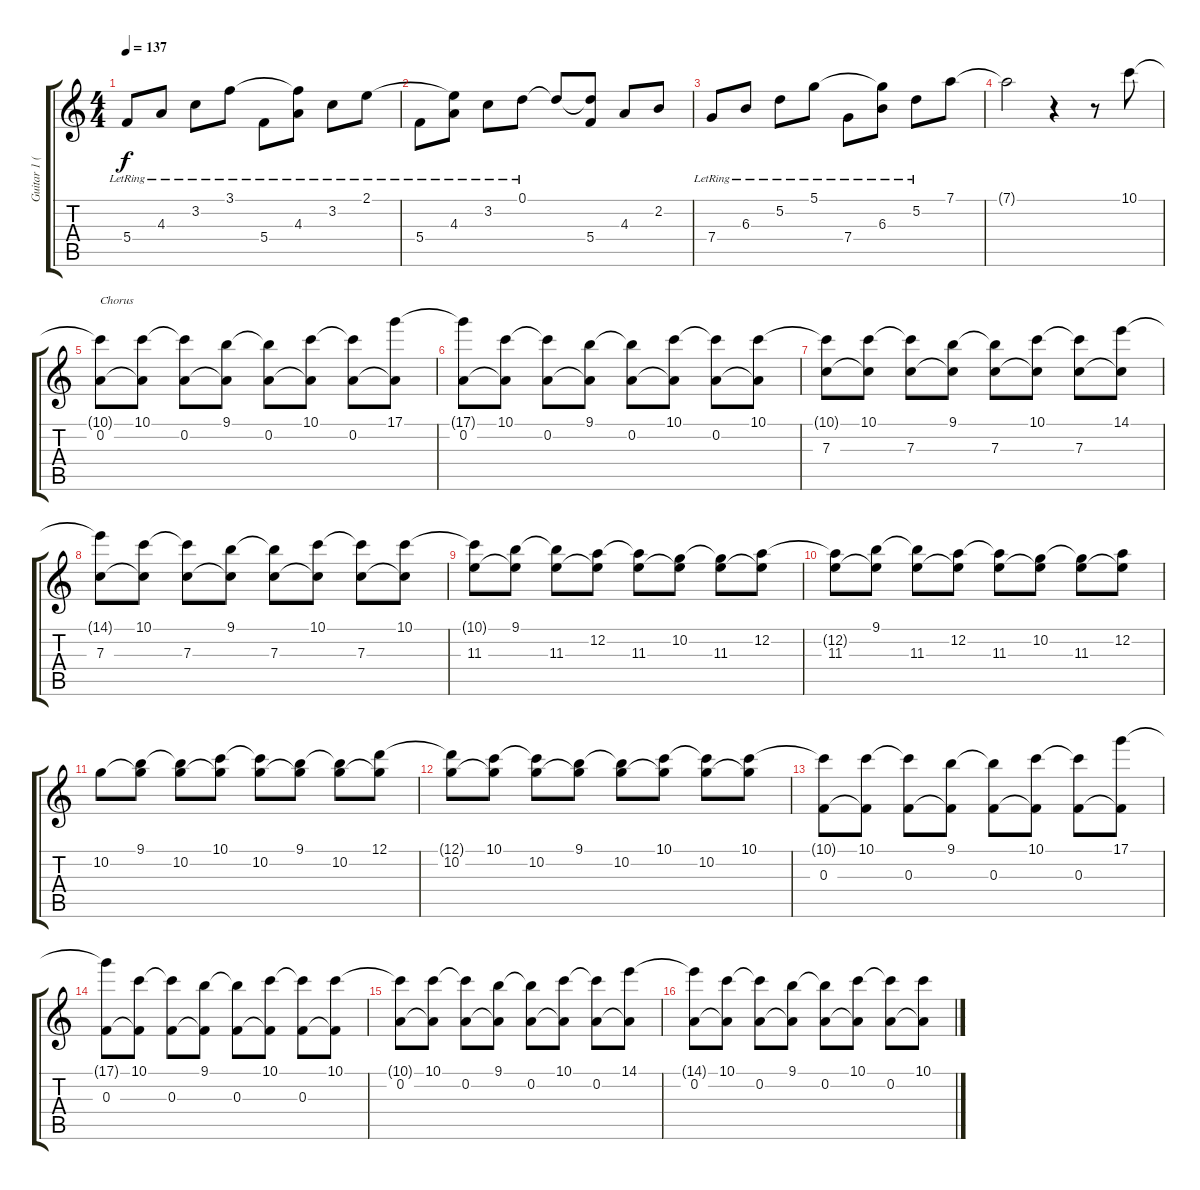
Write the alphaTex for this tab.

\track ("Guitar 1 (Clean)" "Guitar 1 (") {instrument acousticguitarnylon}
\staff {score tabs}
\tuning (D4 A3 F3 C3 G2 D2) {hide}
\ts (4 4)
\tempo 137
\clef g2
\ks c
5.4{lr}.8{dy f} 4.3{lr}.8 3.2{lr}.8 3.1{lr}.8 5.4{lr}.8 (3.1{t} 4.3{lr}).8 3.2{lr}.8 2.1{lr}.8 |
5.4{lr}.8 (2.1{t} 4.3{lr}).8 3.2{lr}.8 0.1{lr}.8 0.1{t}.8 (0.1{t} 5.4).8 4.3.8 2.2.8 |
7.4{lr}.8 6.3{lr}.8 5.2{lr}.8 5.1{lr}.8 7.4{lr}.8 (5.1{t} 6.3{lr}).8 5.2{lr}.8 7.1.8 |
7.1{t}.2 r.4 r.8 10.1.8 |
(10.1{t} 0.2).8{txt "Chorus"} (10.1 0.2{t}).8 (10.1{t} 0.2).8 (9.1 0.2{t}).8 (9.1{t} 0.2).8 (10.1 0.2{t}).8 (10.1{t} 0.2).8 (17.1 0.2{t}).8 |
(17.1{t} 0.2).8 (10.1 0.2{t}).8 (10.1{t} 0.2).8 (9.1 0.2{t}).8 (9.1{t} 0.2).8 (10.1 0.2{t}).8 (10.1{t} 0.2).8 (10.1 0.2{t}).8 |
(10.1{t} 7.3).8 (10.1 7.3{t}).8 (10.1{t} 7.3).8 (9.1 7.3{t}).8 (9.1{t} 7.3).8 (10.1 7.3{t}).8 (10.1{t} 7.3).8 (14.1 7.3{t}).8 |
(14.1{t} 7.3).8 (10.1 7.3{t}).8 (10.1{t} 7.3).8 (9.1 7.3{t}).8 (9.1{t} 7.3).8 (10.1 7.3{t}).8 (10.1{t} 7.3).8 (10.1 7.3{t}).8 |
(10.1{t} 11.3).8 (9.1 11.3{t}).8 (9.1{t} 11.3).8 (12.2 11.3{t}).8 (12.2{t} 11.3).8 (10.2 11.3{t}).8 (10.2{t} 11.3).8 (12.2 11.3{t}).8 |
(12.2{t} 11.3).8 (9.1 11.3{t}).8 (9.1{t} 11.3).8 (12.2 11.3{t}).8 (12.2{t} 11.3).8 (10.2 11.3{t}).8 (10.2{t} 11.3).8 (12.2 11.3{t}).8 |
10.2.8 (9.1 10.2{t}).8 (9.1{t} 10.2).8 (10.1 10.2{t}).8 (10.1{t} 10.2).8 (9.1 10.2{t}).8 (9.1{t} 10.2).8 (12.1 10.2{t}).8 |
(12.1{t} 10.2).8 (10.1 10.2{t}).8 (10.1{t} 10.2).8 (9.1 10.2{t}).8 (9.1{t} 10.2).8 (10.1 10.2{t}).8 (10.1{t} 10.2).8 (10.1 10.2{t}).8 |
(10.1{t} 0.3).8 (10.1 0.3{t}).8 (10.1{t} 0.3).8 (9.1 0.3{t}).8 (9.1{t} 0.3).8 (10.1 0.3{t}).8 (10.1{t} 0.3).8 (17.1 0.3{t}).8 |
(17.1{t} 0.3).8 (10.1 0.3{t}).8 (10.1{t} 0.3).8 (9.1 0.3{t}).8 (9.1{t} 0.3).8 (10.1 0.3{t}).8 (10.1{t} 0.3).8 (10.1 0.3{t}).8 |
(10.1{t} 0.2).8 (10.1 0.2{t}).8 (10.1{t} 0.2).8 (9.1 0.2{t}).8 (9.1{t} 0.2).8 (10.1 0.2{t}).8 (10.1{t} 0.2).8 (14.1 0.2{t}).8 |
(14.1{t} 0.2).8 (10.1 0.2{t}).8 (10.1{t} 0.2).8 (9.1 0.2{t}).8 (9.1{t} 0.2).8 (10.1 0.2{t}).8 (10.1{t} 0.2).8 (10.1 0.2{t}).8
